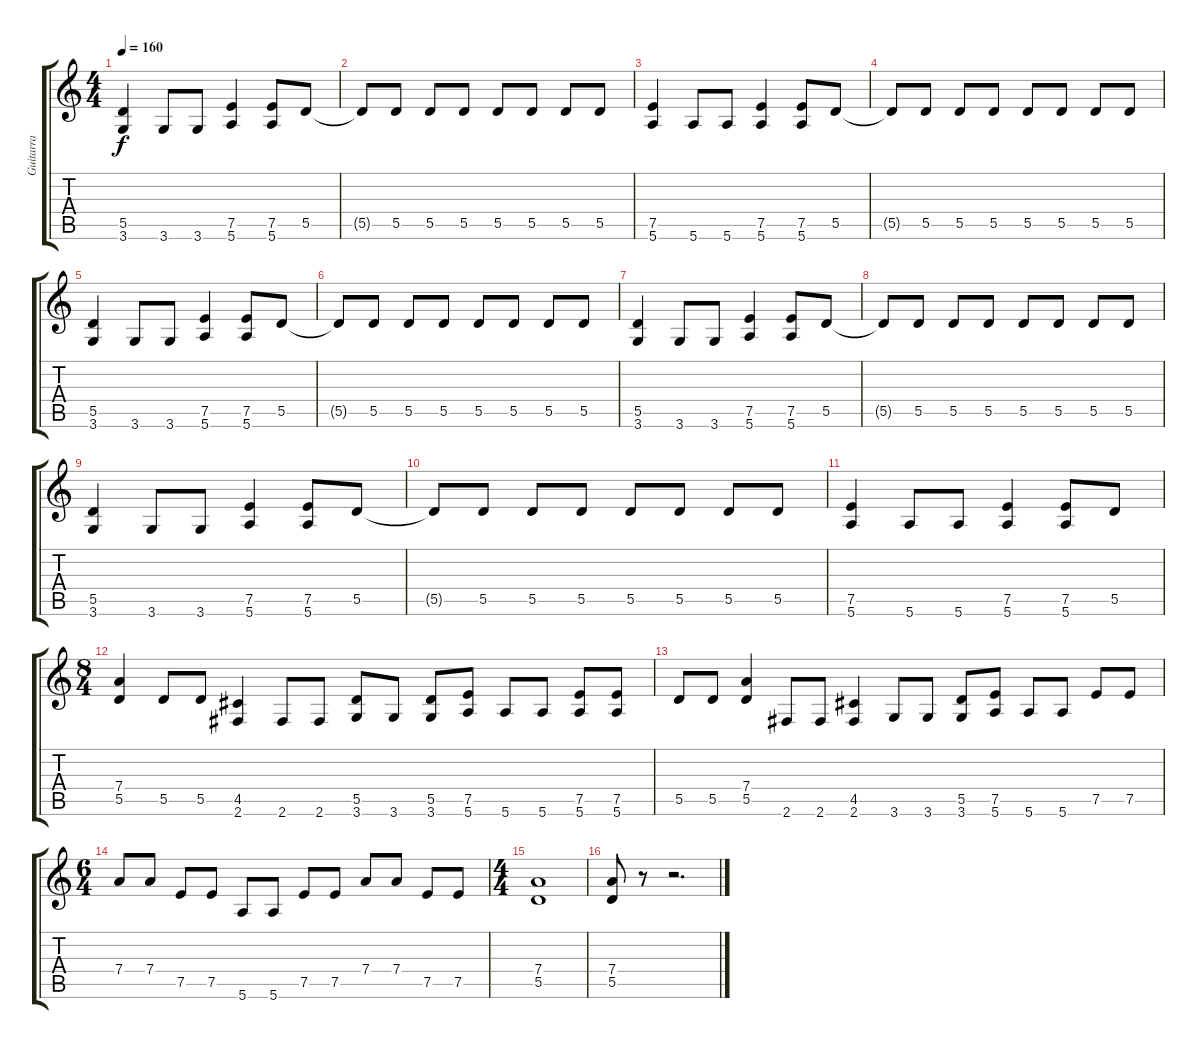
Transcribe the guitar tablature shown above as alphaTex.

\track ("Guitarra" "Guitarra") {instrument overdrivenguitar}
\staff {score tabs}
\tuning (E4 B3 G3 D3 A2 E2) {hide}
\ts (4 4)
\tempo 160
\clef g2
\ks c
(5.5 3.6).4{dy f} 3.6.8 3.6.8 (7.5 5.6).4 (7.5 5.6).8 5.5.8 |
5.5{t}.8 5.5.8 5.5.8 5.5.8 5.5.8 5.5.8 5.5.8 5.5.8 |
(7.5 5.6).4 5.6.8 5.6.8 (7.5 5.6).4 (7.5 5.6).8 5.5.8 |
5.5{t}.8 5.5.8 5.5.8 5.5.8 5.5.8 5.5.8 5.5.8 5.5.8 |
(5.5 3.6).4 3.6.8 3.6.8 (7.5 5.6).4 (7.5 5.6).8 5.5.8 |
5.5{t}.8 5.5.8 5.5.8 5.5.8 5.5.8 5.5.8 5.5.8 5.5.8 |
(5.5 3.6).4 3.6.8 3.6.8 (7.5 5.6).4 (7.5 5.6).8 5.5.8 |
5.5{t}.8 5.5.8 5.5.8 5.5.8 5.5.8 5.5.8 5.5.8 5.5.8 |
(5.5 3.6).4 3.6.8 3.6.8 (7.5 5.6).4 (7.5 5.6).8 5.5.8 |
5.5{t}.8 5.5.8 5.5.8 5.5.8 5.5.8 5.5.8 5.5.8 5.5.8 |
(7.5 5.6).4 5.6.8 5.6.8 (7.5 5.6).4 (7.5 5.6).8 5.5.8 |
\ts (8 4)
(7.4 5.5).4 5.5.8 5.5.8 (4.5 2.6).4 2.6.8 2.6.8 (5.5 3.6).8 3.6.8 (5.5 3.6).8 (7.5 5.6).8 5.6.8 5.6.8 (7.5 5.6).8 (7.5 5.6).8 |
5.5.8 5.5.8 (7.4 5.5).4 2.6.8 2.6.8 (4.5 2.6).4 3.6.8 3.6.8 (5.5 3.6).8 (7.5 5.6).8 5.6.8 5.6.8 7.5.8 7.5.8 |
\ts (6 4)
7.4.8 7.4.8 7.5.8 7.5.8 5.6.8 5.6.8 7.5.8 7.5.8 7.4.8 7.4.8 7.5.8 7.5.8 |
\ts (4 4)
(7.4 5.5).1 |
(7.4 5.5).8 r.8 r.2{d}
